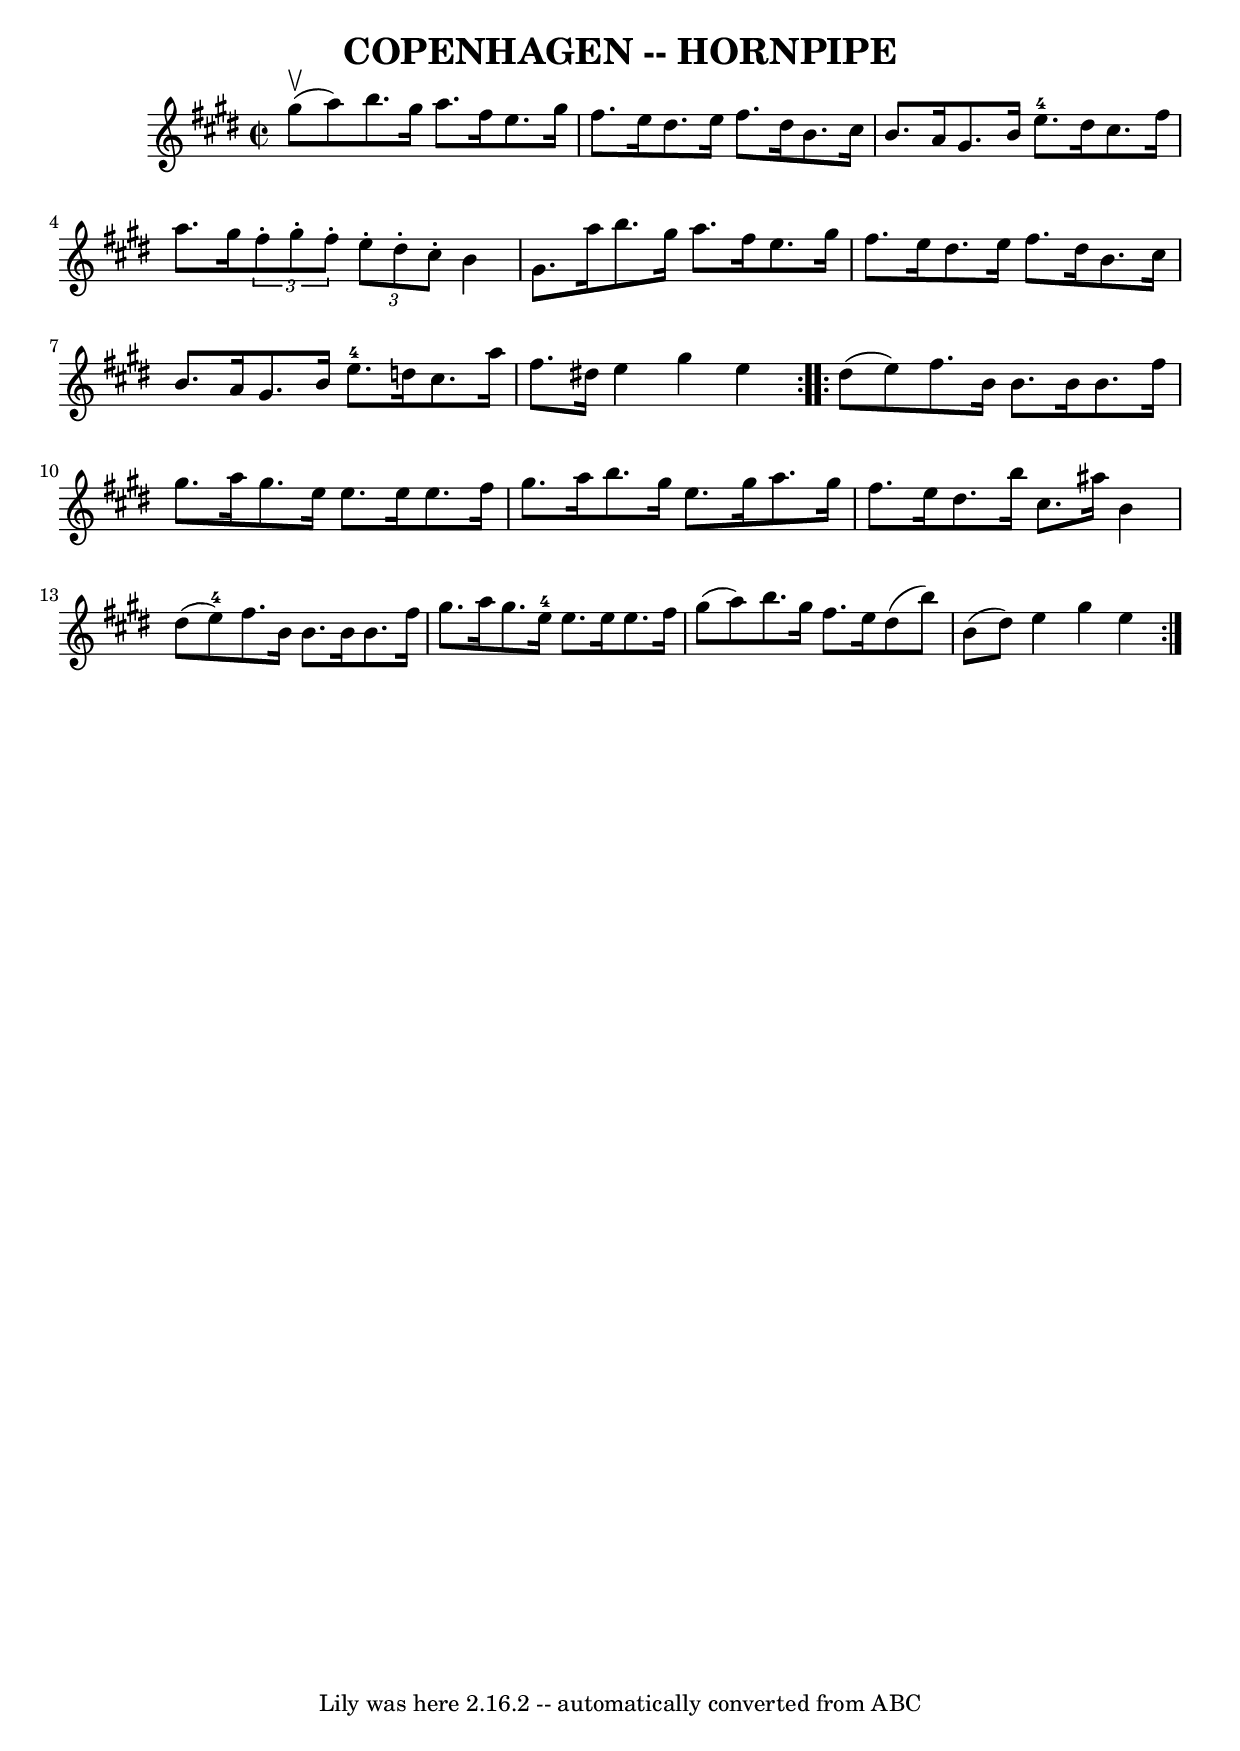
\version "2.16.2"
\include "Mammoth.ily"
\header {
  %% book = "Ryan's Mammoth Collection of Fiddle Tunes"
  crossRefNumber = "1"
  footnotes = "\\\\\\\\(Can be used as a Clog.)"
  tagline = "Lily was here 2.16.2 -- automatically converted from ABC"
  title = "COPENHAGEN -- HORNPIPE"

}
voicedefault =  {



  \repeat volta 2 {

    \override Staff.TimeSignature #'style = #'C
    \time 2/2 
    \key e \major     gis''8 (^\upbow a''8)        |
    b''8.       gis''16 a''8. fis''16 e''8. gis''16 fis''8. e''16      |
    dis''8. e''16 fis''8. dis''16 b'8. cis''16 b'8.         a'16     |
    gis'8. b'16 e''8.-4 dis''16    |
    cis''8.      fis''16 a''8. gis''16     |
    \times 2/3 { fis''8-. gis''8 
		-. fis''8-. 
	       }   \times 2/3 { e''8-. dis''8-. cis''8-. 
			      } b'4         gis'8. a''16    |  |
    b''8. gis''16 a''8. fis''16      e''8. gis''16 fis''8. e''16     |
    dis''8. e''16         fis''8. dis''16 b'8. cis''16 b'8. a'16     |
    gis'8.         b'16 e''8.-4 d''16 cis''8. a''16 fis''8. dis''!16      |
    e''4 gis''4 e''4    
  }     
  \repeat volta 2 {     dis''8 (e''8)        |
    fis''8. b'16 b'8. b'16 b'8. fis''16         gis''8. a''16     |
    gis''8. e''16 e''8. e''16 e''8.         fis''16 gis''8. a''16     |
    b''8. gis''16 e''8. gis''16       a''8. gis''16 fis''8. e''16     |
    dis''8. b''16         cis''8. ais''16 b'4 dis''8 (e''8-4)   |  |
         fis''8. b'16 b'8. b'16 b'8. fis''16 gis''8. a''16      |
    gis''8. e''16-4 e''8. e''16 e''8. fis''16 gis''8 (a''8)   |
    b''8. gis''16 fis''8. e''16 dis''8 (     b''8) b'8 (dis''8)    |
    e''4 gis''4 e''4    
  }   

}

\score{
  <<

    \context Staff="default"
    {
      \voicedefault 
      
    }

  >>
  \layout {
    
  }
  \midi {
  }

}
